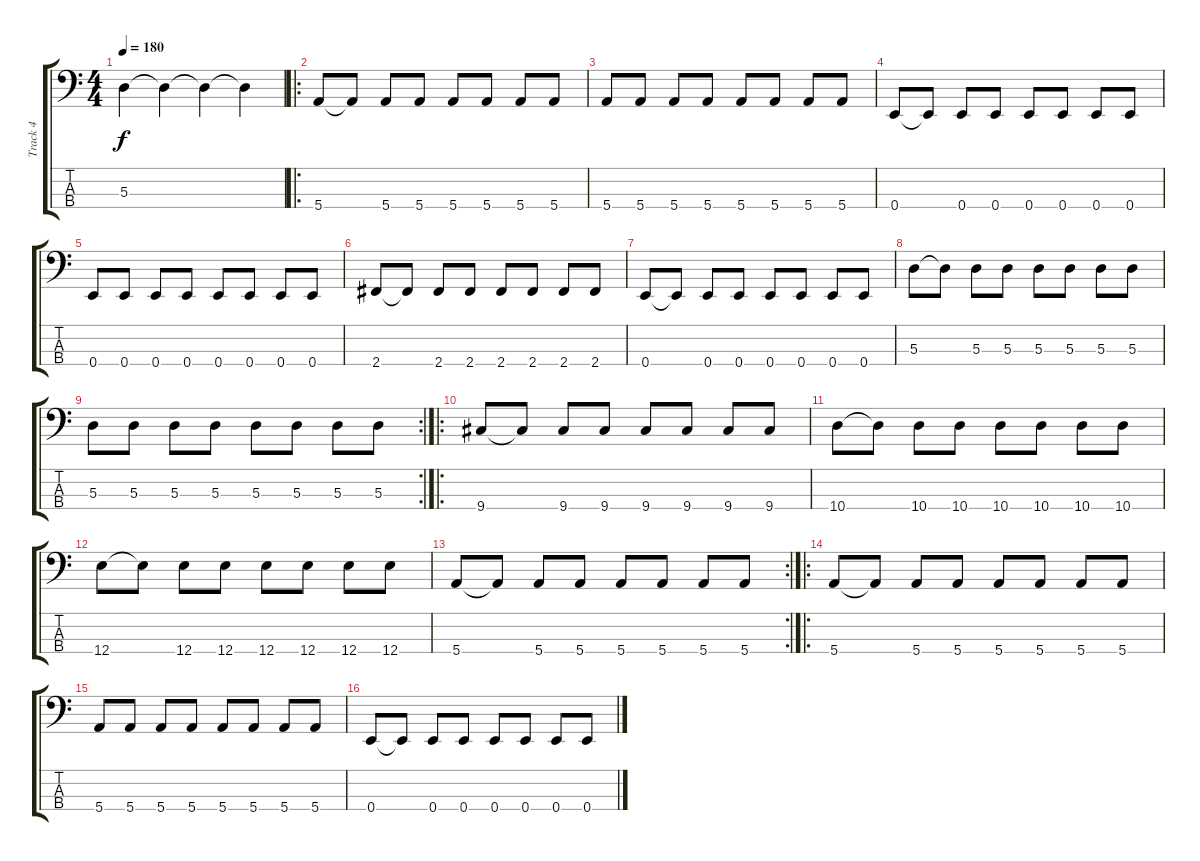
\track ("Track 4" "Track 4") {instrument electricbasspick}
\staff {score tabs}
\tuning (G2 D2 A1 E1) {hide}
\ts (4 4)
\tempo 180
\clef f4
\ks c
5.3.4{dy f} 5.3{t}.4 5.3{t}.4 5.3{t}.4 |
\ro
5.4.8 5.4{t}.8 5.4.8 5.4.8 5.4.8 5.4.8 5.4.8 5.4.8 |
5.4.8 5.4.8 5.4.8 5.4.8 5.4.8 5.4.8 5.4.8 5.4.8 |
0.4.8 0.4{t}.8 0.4.8 0.4.8 0.4.8 0.4.8 0.4.8 0.4.8 |
0.4.8 0.4.8 0.4.8 0.4.8 0.4.8 0.4.8 0.4.8 0.4.8 |
2.4.8 2.4{t}.8 2.4.8 2.4.8 2.4.8 2.4.8 2.4.8 2.4.8 |
0.4.8 0.4{t}.8 0.4.8 0.4.8 0.4.8 0.4.8 0.4.8 0.4.8 |
5.3.8 5.3{t}.8 5.3.8 5.3.8 5.3.8 5.3.8 5.3.8 5.3.8 |
\rc 2
5.3.8 5.3.8 5.3.8 5.3.8 5.3.8 5.3.8 5.3.8 5.3.8 |
\ro
9.4.8 9.4{t}.8 9.4.8 9.4.8 9.4.8 9.4.8 9.4.8 9.4.8 |
10.4.8 10.4{t}.8 10.4.8 10.4.8 10.4.8 10.4.8 10.4.8 10.4.8 |
12.4.8 12.4{t}.8 12.4.8 12.4.8 12.4.8 12.4.8 12.4.8 12.4.8 |
\rc 2
5.4.8 5.4{t}.8 5.4.8 5.4.8 5.4.8 5.4.8 5.4.8 5.4.8 |
\ro
5.4.8 5.4{t}.8 5.4.8 5.4.8 5.4.8 5.4.8 5.4.8 5.4.8 |
5.4.8 5.4.8 5.4.8 5.4.8 5.4.8 5.4.8 5.4.8 5.4.8 |
0.4.8 0.4{t}.8 0.4.8 0.4.8 0.4.8 0.4.8 0.4.8 0.4.8
